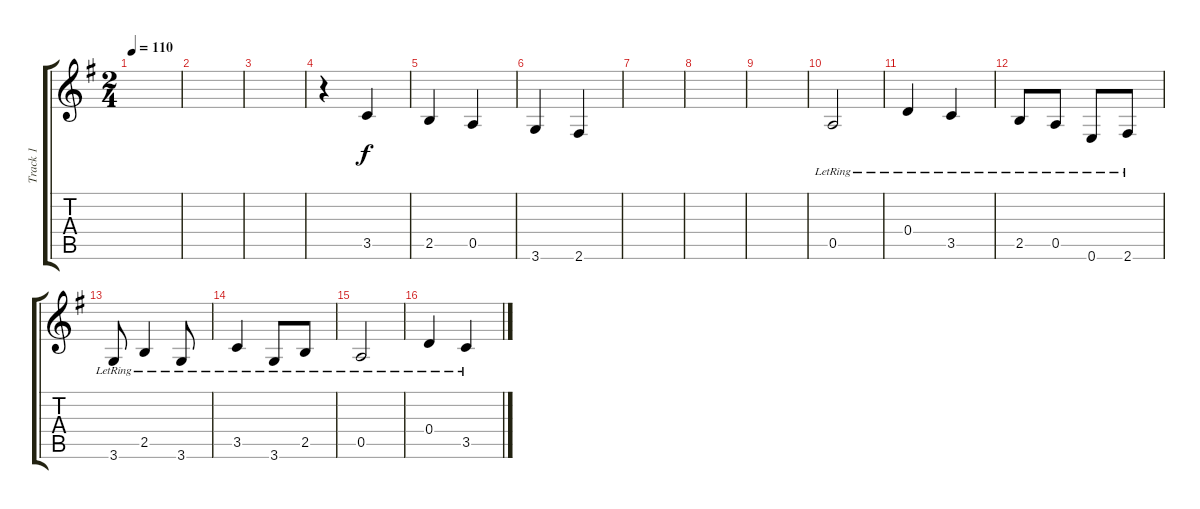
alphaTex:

\track ("Track 1" "Track 1") {instrument acousticguitarnylon}
\staff {score tabs}
\tuning (E4 B3 G3 D3 A2 E2) {hide}
\ts (2 4)
\tempo 110
\clef g2
\ks g
|
|
|
r.4 3.5.4 |
2.5.4 0.5.4 |
3.6.4 2.6.4 |
|
|
|
0.5{lr}.2 |
0.4{lr}.4 3.5{lr}.4 |
2.5{lr}.8 0.5{lr}.8 0.6{lr}.8 2.6{lr}.8 |
3.6{lr}.8 2.5{lr}.4 3.6{lr}.8 |
3.5{lr}.4 3.6{lr}.8 2.5{lr}.8 |
0.5{lr}.2 |
0.4{lr}.4 3.5{lr}.4
